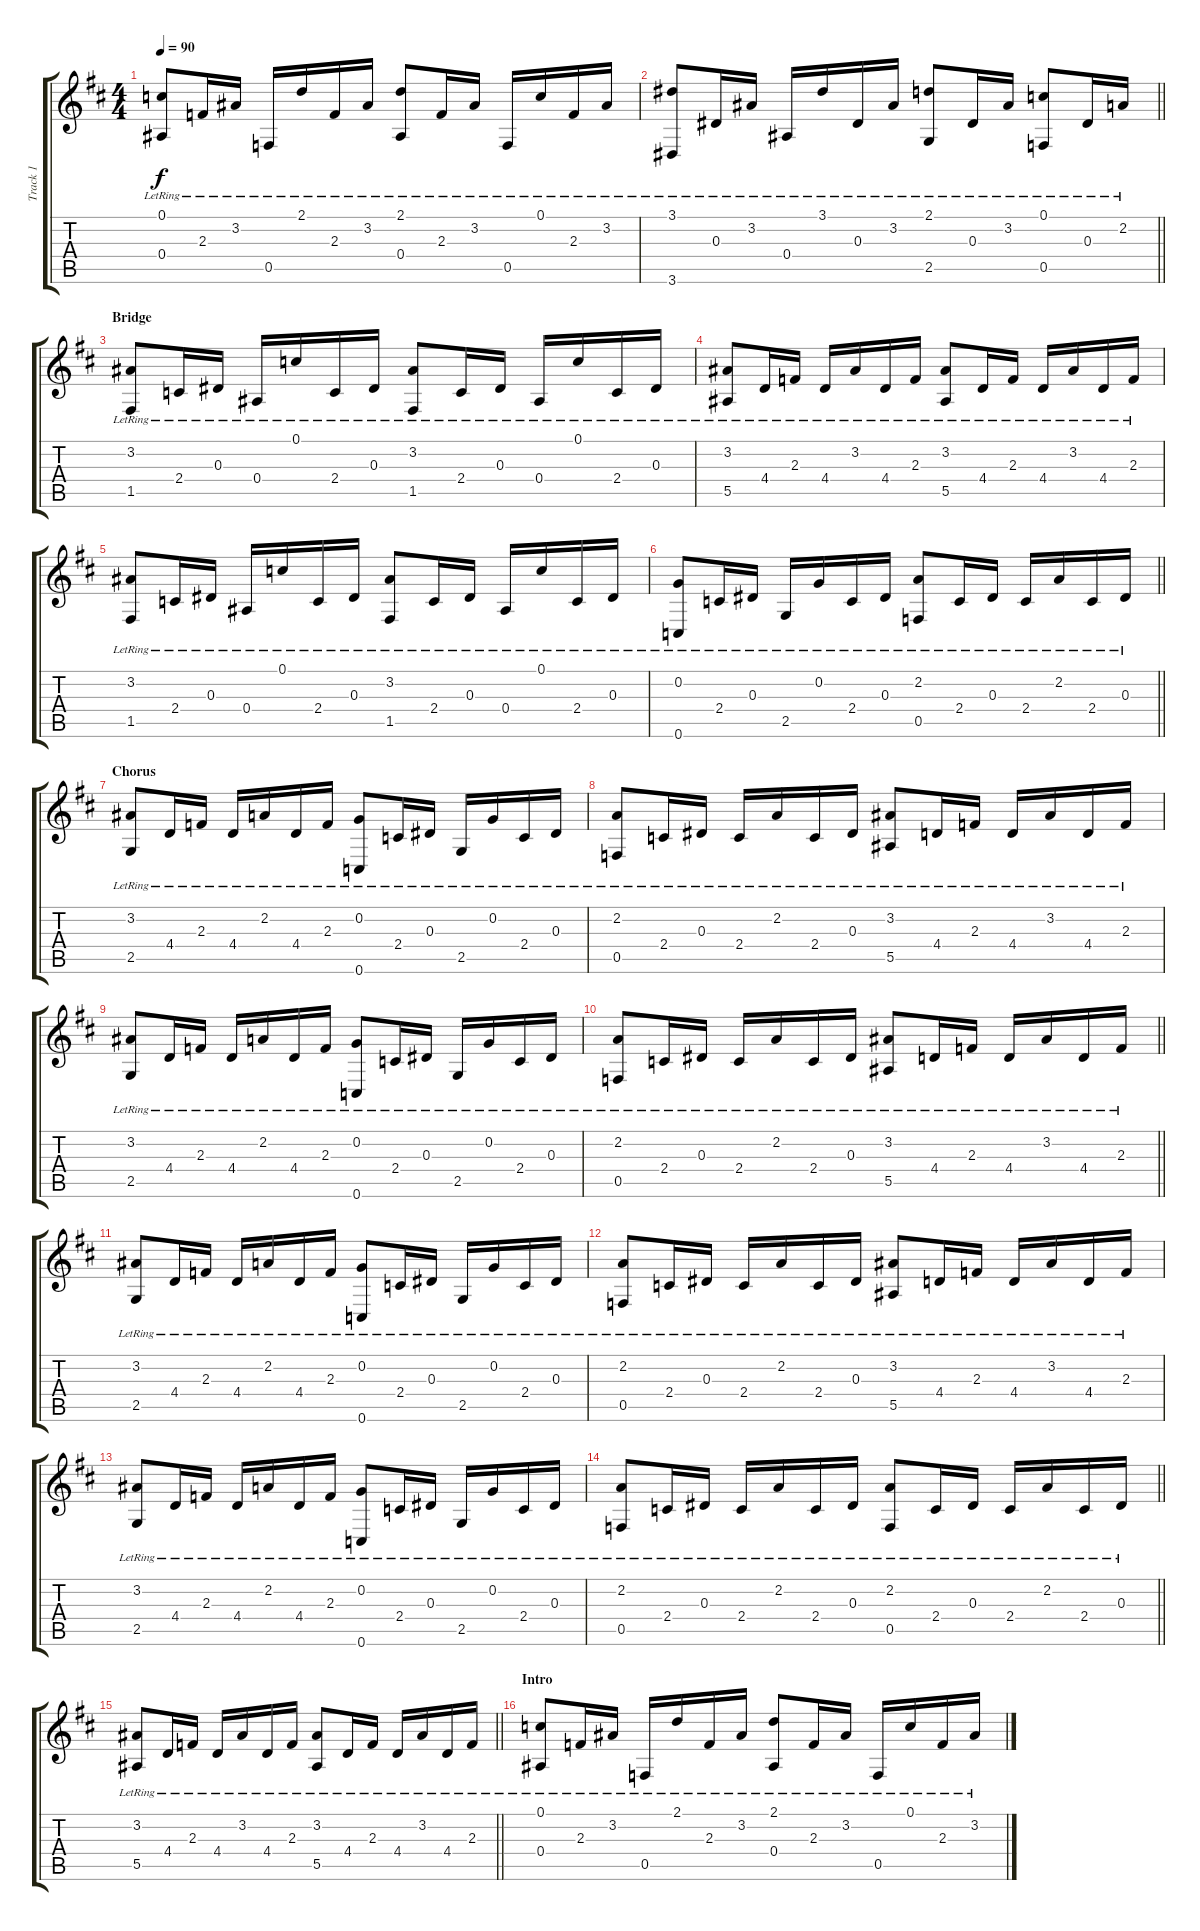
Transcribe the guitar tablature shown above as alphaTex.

\track ("Track 1" "Track 1") {instrument acousticguitarsteel}
\staff {score tabs}
\tuning (C4 G3 Eb3 Bb2 F2 C2) {hide}
\ts (4 4)
\tempo 90
\clef g2
\ks d
(0.1{lr} 0.4{lr}).8{dy f} 2.3{lr}.16 3.2{lr}.16 0.5{lr}.16 2.1{lr}.16 2.3{lr}.16 3.2{lr}.16 (2.1{lr} 0.4{lr}).8 2.3{lr}.16 3.2{lr}.16 0.5{lr}.16 0.1{lr}.16 2.3{lr}.16 3.2{lr}.16 |
\barLineRight lightlight
(3.1{lr} 3.6{lr}).8 0.3{lr}.16 3.2{lr}.16 0.4{lr}.16 3.1{lr}.16 0.3{lr}.16 3.2{lr}.16 (2.1{lr} 2.5{lr}).8 0.3{lr}.16 3.2{lr}.16 (0.1{lr} 0.5{lr}).8 0.3{lr}.16 2.2{lr}.16 |
\section ("" "Bridge")
(3.2{lr} 1.5{lr}).8 2.4{lr}.16 0.3{lr}.16 0.4{lr}.16 0.1{lr}.16 2.4{lr}.16 0.3{lr}.16 (3.2{lr} 1.5{lr}).8 2.4{lr}.16 0.3{lr}.16 0.4{lr}.16 0.1{lr}.16 2.4{lr}.16 0.3{lr}.16 |
(3.2{lr} 5.5{lr}).8 4.4{lr}.16 2.3{lr}.16 4.4{lr}.16 3.2{lr}.16 4.4{lr}.16 2.3{lr}.16 (3.2{lr} 5.5{lr}).8 4.4{lr}.16 2.3{lr}.16 4.4{lr}.16 3.2{lr}.16 4.4{lr}.16 2.3{lr}.16 |
(3.2{lr} 1.5{lr}).8 2.4{lr}.16 0.3{lr}.16 0.4{lr}.16 0.1{lr}.16 2.4{lr}.16 0.3{lr}.16 (3.2{lr} 1.5{lr}).8 2.4{lr}.16 0.3{lr}.16 0.4{lr}.16 0.1{lr}.16 2.4{lr}.16 0.3{lr}.16 |
\barLineRight lightlight
(0.2{lr} 0.6{lr}).8 2.4{lr}.16 0.3{lr}.16 2.5{lr}.16 0.2{lr}.16 2.4{lr}.16 0.3{lr}.16 (2.2{lr} 0.5{lr}).8 2.4{lr}.16 0.3{lr}.16 2.4{lr}.16 2.2{lr}.16 2.4{lr}.16 0.3{lr}.16 |
\section ("" "Chorus")
(3.2{lr} 2.5{lr}).8 4.4{lr}.16 2.3{lr}.16 4.4{lr}.16 2.2{lr}.16 4.4{lr}.16 2.3{lr}.16 (0.2{lr} 0.6{lr}).8 2.4{lr}.16 0.3{lr}.16 2.5{lr}.16 0.2{lr}.16 2.4{lr}.16 0.3{lr}.16 |
(2.2{lr} 0.5{lr}).8 2.4{lr}.16 0.3{lr}.16 2.4{lr}.16 2.2{lr}.16 2.4{lr}.16 0.3{lr}.16 (3.2{lr} 5.5{lr}).8 4.4{lr}.16 2.3{lr}.16 4.4{lr}.16 3.2{lr}.16 4.4{lr}.16 2.3{lr}.16 |
(3.2{lr} 2.5{lr}).8 4.4{lr}.16 2.3{lr}.16 4.4{lr}.16 2.2{lr}.16 4.4{lr}.16 2.3{lr}.16 (0.2{lr} 0.6{lr}).8 2.4{lr}.16 0.3{lr}.16 2.5{lr}.16 0.2{lr}.16 2.4{lr}.16 0.3{lr}.16 |
\barLineRight lightlight
(2.2{lr} 0.5{lr}).8 2.4{lr}.16 0.3{lr}.16 2.4{lr}.16 2.2{lr}.16 2.4{lr}.16 0.3{lr}.16 (3.2{lr} 5.5{lr}).8 4.4{lr}.16 2.3{lr}.16 4.4{lr}.16 3.2{lr}.16 4.4{lr}.16 2.3{lr}.16 |
(3.2{lr} 2.5{lr}).8 4.4{lr}.16 2.3{lr}.16 4.4{lr}.16 2.2{lr}.16 4.4{lr}.16 2.3{lr}.16 (0.2{lr} 0.6{lr}).8 2.4{lr}.16 0.3{lr}.16 2.5{lr}.16 0.2{lr}.16 2.4{lr}.16 0.3{lr}.16 |
(2.2{lr} 0.5{lr}).8 2.4{lr}.16 0.3{lr}.16 2.4{lr}.16 2.2{lr}.16 2.4{lr}.16 0.3{lr}.16 (3.2{lr} 5.5{lr}).8 4.4{lr}.16 2.3{lr}.16 4.4{lr}.16 3.2{lr}.16 4.4{lr}.16 2.3{lr}.16 |
(3.2{lr} 2.5{lr}).8 4.4{lr}.16 2.3{lr}.16 4.4{lr}.16 2.2{lr}.16 4.4{lr}.16 2.3{lr}.16 (0.2{lr} 0.6{lr}).8 2.4{lr}.16 0.3{lr}.16 2.5{lr}.16 0.2{lr}.16 2.4{lr}.16 0.3{lr}.16 |
\barLineRight lightlight
(2.2{lr} 0.5{lr}).8 2.4{lr}.16 0.3{lr}.16 2.4{lr}.16 2.2{lr}.16 2.4{lr}.16 0.3{lr}.16 (2.2{lr} 0.5{lr}).8 2.4{lr}.16 0.3{lr}.16 2.4{lr}.16 2.2{lr}.16 2.4{lr}.16 0.3{lr}.16 |
\barLineRight lightlight
(3.2{lr} 5.5{lr}).8 4.4{lr}.16 2.3{lr}.16 4.4{lr}.16 3.2{lr}.16 4.4{lr}.16 2.3{lr}.16 (3.2{lr} 5.5{lr}).8 4.4{lr}.16 2.3{lr}.16 4.4{lr}.16 3.2{lr}.16 4.4{lr}.16 2.3{lr}.16 |
\section ("" "Intro")
(0.1{lr} 0.4{lr}).8 2.3{lr}.16 3.2{lr}.16 0.5{lr}.16 2.1{lr}.16 2.3{lr}.16 3.2{lr}.16 (2.1{lr} 0.4{lr}).8 2.3{lr}.16 3.2{lr}.16 0.5{lr}.16 0.1{lr}.16 2.3{lr}.16 3.2{lr}.16
